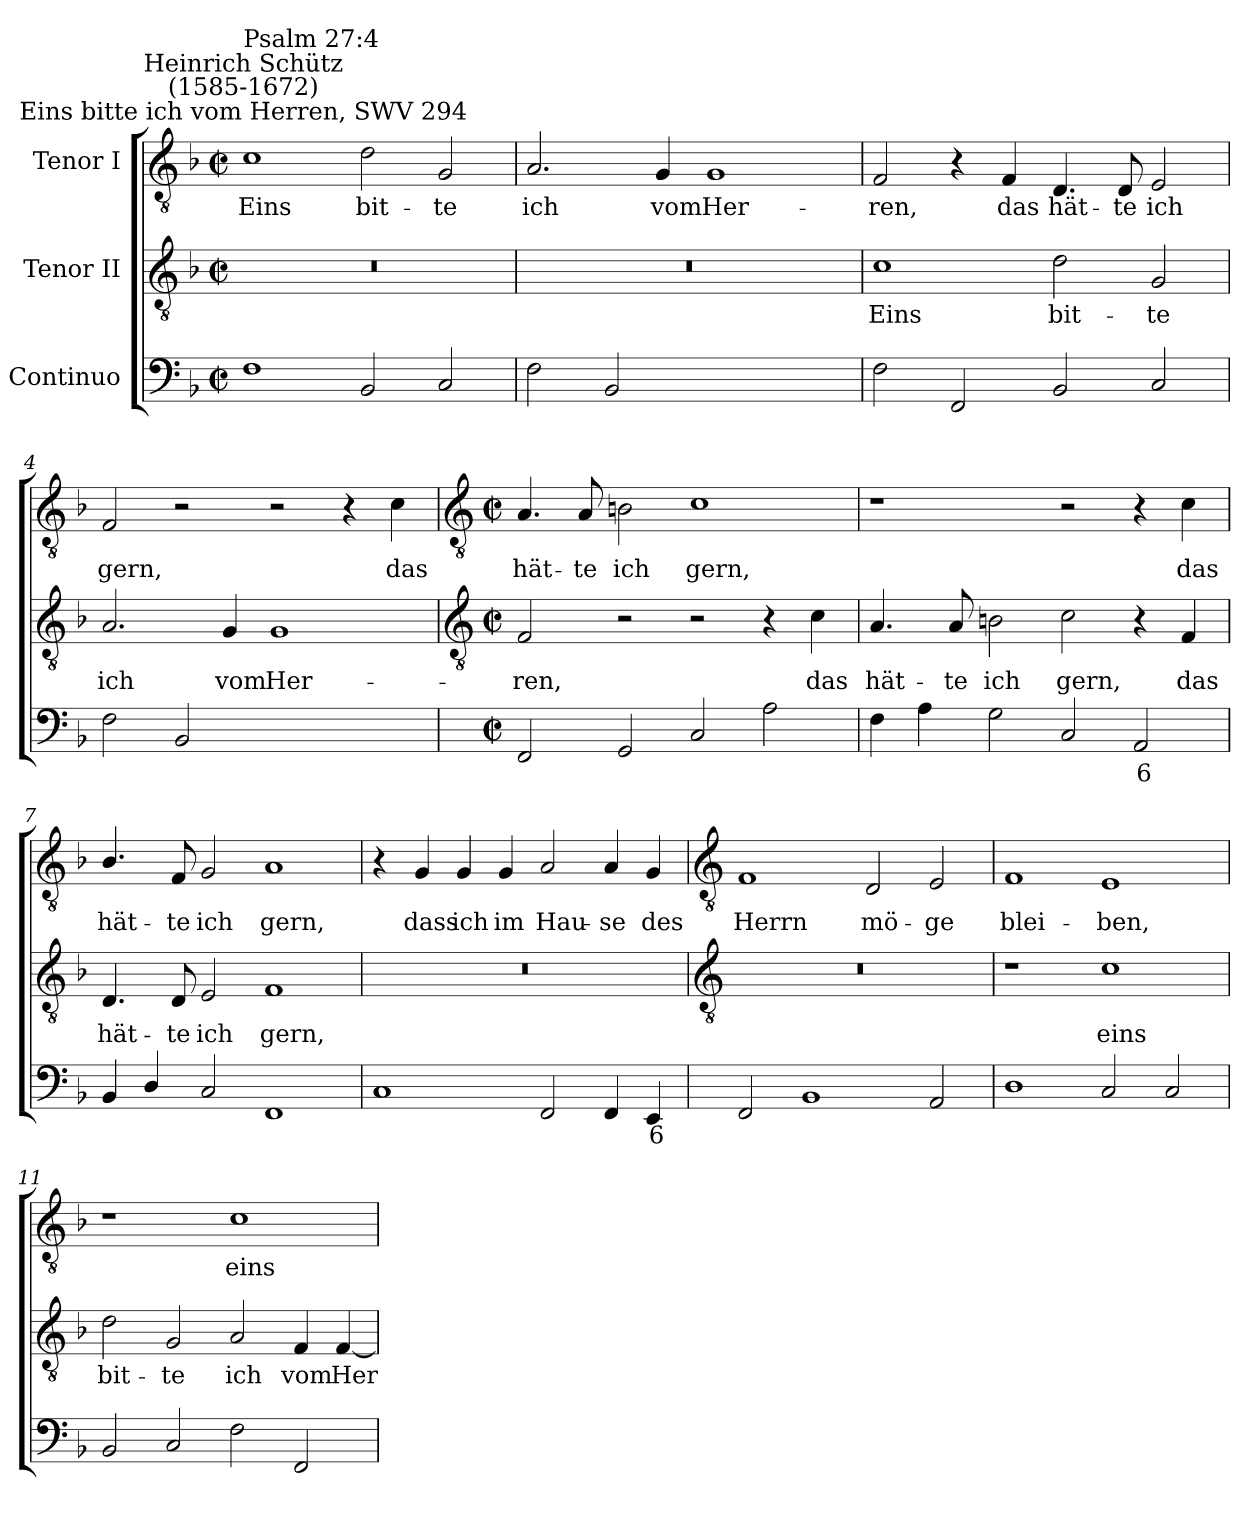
**kern	**text	**kern	**text	**kern	**text
*part3	*part3	*part2	*part2	*part1	*part1
*staff3	*staff3	*staff2	*staff2	*staff1	*staff1
*I"Continuo	*	*I"Tenor II	*	*I"Tenor I	*
*clefF4	*	*clefGv2	*	*clefGv2	*
*k[b-]	*	*k[b-]	*	*k[b-]	*
*F:	*	*F:	*	*F:	*
*M4/2	*	*M4/2	*	*M4/2	*
*met(c|)	*	*met(c|)	*	*met(c|)	*
=1	=1	=1	=1	=1	=1
!	!	!	!	!LO:TX:a:cj:t=Eins bitte ich vom Herren, SWV 294	!
!	!	!	!	!LO:TX:a:cj:t=Heinrich Schütz\n(1585-1672)	!
!	!	!	!	!LO:TX:a:t=Psalm 27&colon;4	!
!	!	!	!	!	!LO:LY:b
1F	.	0r	.	1c	Eins
!	!	!	!	!	!LO:LY:b
2BB-	.	.	.	2d	bit-
!	!	!	!	!	!LO:LY:b
2C	.	.	.	2G	-te
=2	=2	=2	=2	=2	=2
!	!	!	!	!	!LO:LY:b
2F	.	0r	.	2.A	ich
2BB-	.	.	.	.	.
!	!	!	!	!	!LO:LY:b
.	.	.	.	4G	vom
!	!LO:LY:b	!	!	!	!LO:LY:b
[2Cyy	4	.	.	1G	Her-
!	!LO:LY:b	!	!	!	!
2Cyy]	3	.	.	.	.
=3	=3	=3	=3	=3	=3
!	!	!	!LO:LY:b	!	!LO:LY:b
2F	.	1c	Eins	2F	-ren,
2FF	.	.	.	4r	.
!	!	!	!	!	!LO:LY:b
.	.	.	.	4F	das
!	!	!	!LO:LY:b	!	!LO:LY:b
2BB-	.	2d	bit-	4.D	hät-
!	!	!	!	!	!LO:LY:b
.	.	.	.	8D	-te
!	!	!	!LO:LY:b	!	!LO:LY:b
2C	.	2G	-te	2E	ich
=4	=4	=4	=4	=4	=4
!	!	!	!LO:LY:b	!	!LO:LY:b
2F	.	2.A	ich	2F	gern,
2BB-	.	.	.	2r	.
!	!	!	!LO:LY:b	!	!
.	.	4G	vom	.	.
!	!LO:LY:b	!	!LO:LY:b	!	!
[2Cyy	4	1G	Her-	2r	.
!	!LO:LY:b	!	!	!	!
2Cyy]	3	.	.	4r	.
!	!	!	!	!	!LO:LY:b
.	.	.	.	4c	das
!!LO:LB:g=z
=5	=5	=5	=5	=5	=5
*	*	*clefGv2	*	*clefGv2	*
*M4/2	*	*M4/2	*	*M4/2	*
*met(c|)	*	*met(c|)	*	*met(c|)	*
!	!	!	!LO:LY:b	!	!LO:LY:b
2FF	.	2F	-ren,	4.A	hät-
!	!	!	!	!	!LO:LY:b
.	.	.	.	8A	-te
!	!	!	!	!	!LO:LY:b
2GG	.	2r	.	2Bn	ich
!	!	!	!	!	!LO:LY:b
2C	.	2r	.	1c	gern,
2A	.	4r	.	.	.
!	!	!	!LO:LY:b	!	!
.	.	4c	das	.	.
=6	=6	=6	=6	=6	=6
!	!	!	!LO:LY:b	!	!
4F	.	4.A	hät-	1r	.
4A	.	.	.	.	.
!	!	!	!LO:LY:b	!	!
.	.	8A	-te	.	.
!	!	!	!LO:LY:b	!	!
2G	.	2Bn	ich	.	.
!	!	!	!LO:LY:b	!	!
2C	.	2c	gern,	2r	.
!	!LO:LY:b	!	!	!	!
2AA	6	4r	.	4r	.
!	!	!	!LO:LY:b	!	!LO:LY:b
.	.	4F	das	4c	das
=7	=7	=7	=7	=7	=7
!	!	!	!LO:LY:b	!	!LO:LY:b
4BB-	.	4.D	hät-	4.B-/	hät-
4D/	.	.	.	.	.
!	!	!	!LO:LY:b	!	!LO:LY:b
.	.	8D	-te	8F	-te
!	!	!	!LO:LY:b	!	!LO:LY:b
2C	.	2E	ich	2G	ich
!	!	!	!LO:LY:b	!	!LO:LY:b
1FF	.	1F	gern,	1A	gern,
=8	=8	=8	=8	=8	=8
1C	.	0r	.	4r	.
!	!	!	!	!	!LO:LY:b
.	.	.	.	4G	dass
!	!	!	!	!	!LO:LY:b
.	.	.	.	4G	ich
!	!	!	!	!	!LO:LY:b
.	.	.	.	4G	im
!	!	!	!	!	!LO:LY:b
2FF	.	.	.	2A	Hau-
!	!	!	!	!	!LO:LY:b
4FF	.	.	.	4A	-se
!	!LO:LY:b	!	!	!	!LO:LY:b
4EE	6	.	.	4G	des
!!LO:LB:g=z
=9	=9	=9	=9	=9	=9
*	*	*clefGv2	*	*clefGv2	*
!	!	!	!	!	!LO:LY:b
2FF	.	0r	.	1F	Herrn
1BB-	.	.	.	.	.
!	!	!	!	!	!LO:LY:b
.	.	.	.	2D	mö-
!	!	!	!	!	!LO:LY:b
2AA	.	.	.	2E	-ge
=10	=10	=10	=10	=10	=10
!	!	!	!	!	!LO:LY:b
1D	.	1r	.	1F	blei-
!	!	!	!LO:LY:b	!	!LO:LY:b
2C	.	1c	eins	1E	-ben,
2C	.	.	.	.	.
=11	=11	=11	=11	=11	=11
!	!	!	!LO:LY:b	!	!
2BB-	.	2d	bit-	1r	.
!	!	!	!LO:LY:b	!	!
2C	.	2G	-te	.	.
!	!	!	!LO:LY:b	!	!LO:LY:b
2F	.	2A	ich	1c	eins
!	!	!	!LO:LY:b	!	!
2FF	.	4F	vom	.	.
!	!	!	!LO:LY:b	!	!
.	.	[4F	Her-	.	.
=	=	=	=	=	=
*-	*-	*-	*-	*-	*-
